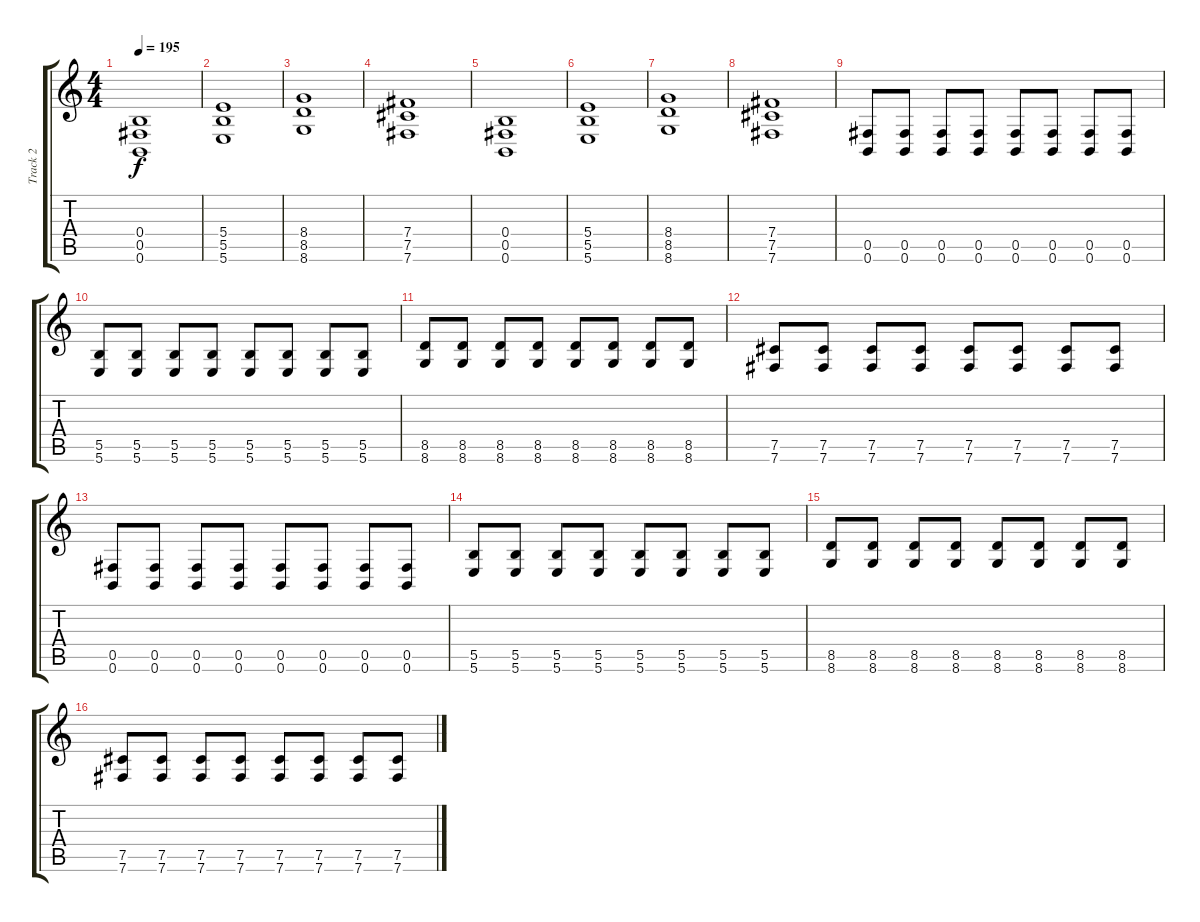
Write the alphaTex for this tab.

\track ("Track 2" "Track 2") {instrument distortionguitar}
\staff {score tabs}
\tuning (Db4 Ab3 E3 B2 Gb2 B1) {hide}
\ts (4 4)
\tempo 195
\clef g2
\ks c
(0.4 0.5 0.6).1{dy f} |
(5.4 5.5 5.6).1 |
(8.4 8.5 8.6).1 |
(7.4 7.5 7.6).1 |
(0.4 0.5 0.6).1 |
(5.4 5.5 5.6).1 |
(8.4 8.5 8.6).1 |
(7.4 7.5 7.6).1 |
(0.5 0.6).8 (0.5 0.6).8 (0.5 0.6).8 (0.5 0.6).8 (0.5 0.6).8 (0.5 0.6).8 (0.5 0.6).8 (0.5 0.6).8 |
(5.5 5.6).8 (5.5 5.6).8 (5.5 5.6).8 (5.5 5.6).8 (5.5 5.6).8 (5.5 5.6).8 (5.5 5.6).8 (5.5 5.6).8 |
(8.5 8.6).8 (8.5 8.6).8 (8.5 8.6).8 (8.5 8.6).8 (8.5 8.6).8 (8.5 8.6).8 (8.5 8.6).8 (8.5 8.6).8 |
(7.5 7.6).8 (7.5 7.6).8 (7.5 7.6).8 (7.5 7.6).8 (7.5 7.6).8 (7.5 7.6).8 (7.5 7.6).8 (7.5 7.6).8 |
(0.5 0.6).8 (0.5 0.6).8 (0.5 0.6).8 (0.5 0.6).8 (0.5 0.6).8 (0.5 0.6).8 (0.5 0.6).8 (0.5 0.6).8 |
(5.5 5.6).8 (5.5 5.6).8 (5.5 5.6).8 (5.5 5.6).8 (5.5 5.6).8 (5.5 5.6).8 (5.5 5.6).8 (5.5 5.6).8 |
(8.5 8.6).8 (8.5 8.6).8 (8.5 8.6).8 (8.5 8.6).8 (8.5 8.6).8 (8.5 8.6).8 (8.5 8.6).8 (8.5 8.6).8 |
(7.5 7.6).8 (7.5 7.6).8 (7.5 7.6).8 (7.5 7.6).8 (7.5 7.6).8 (7.5 7.6).8 (7.5 7.6).8 (7.5 7.6).8
